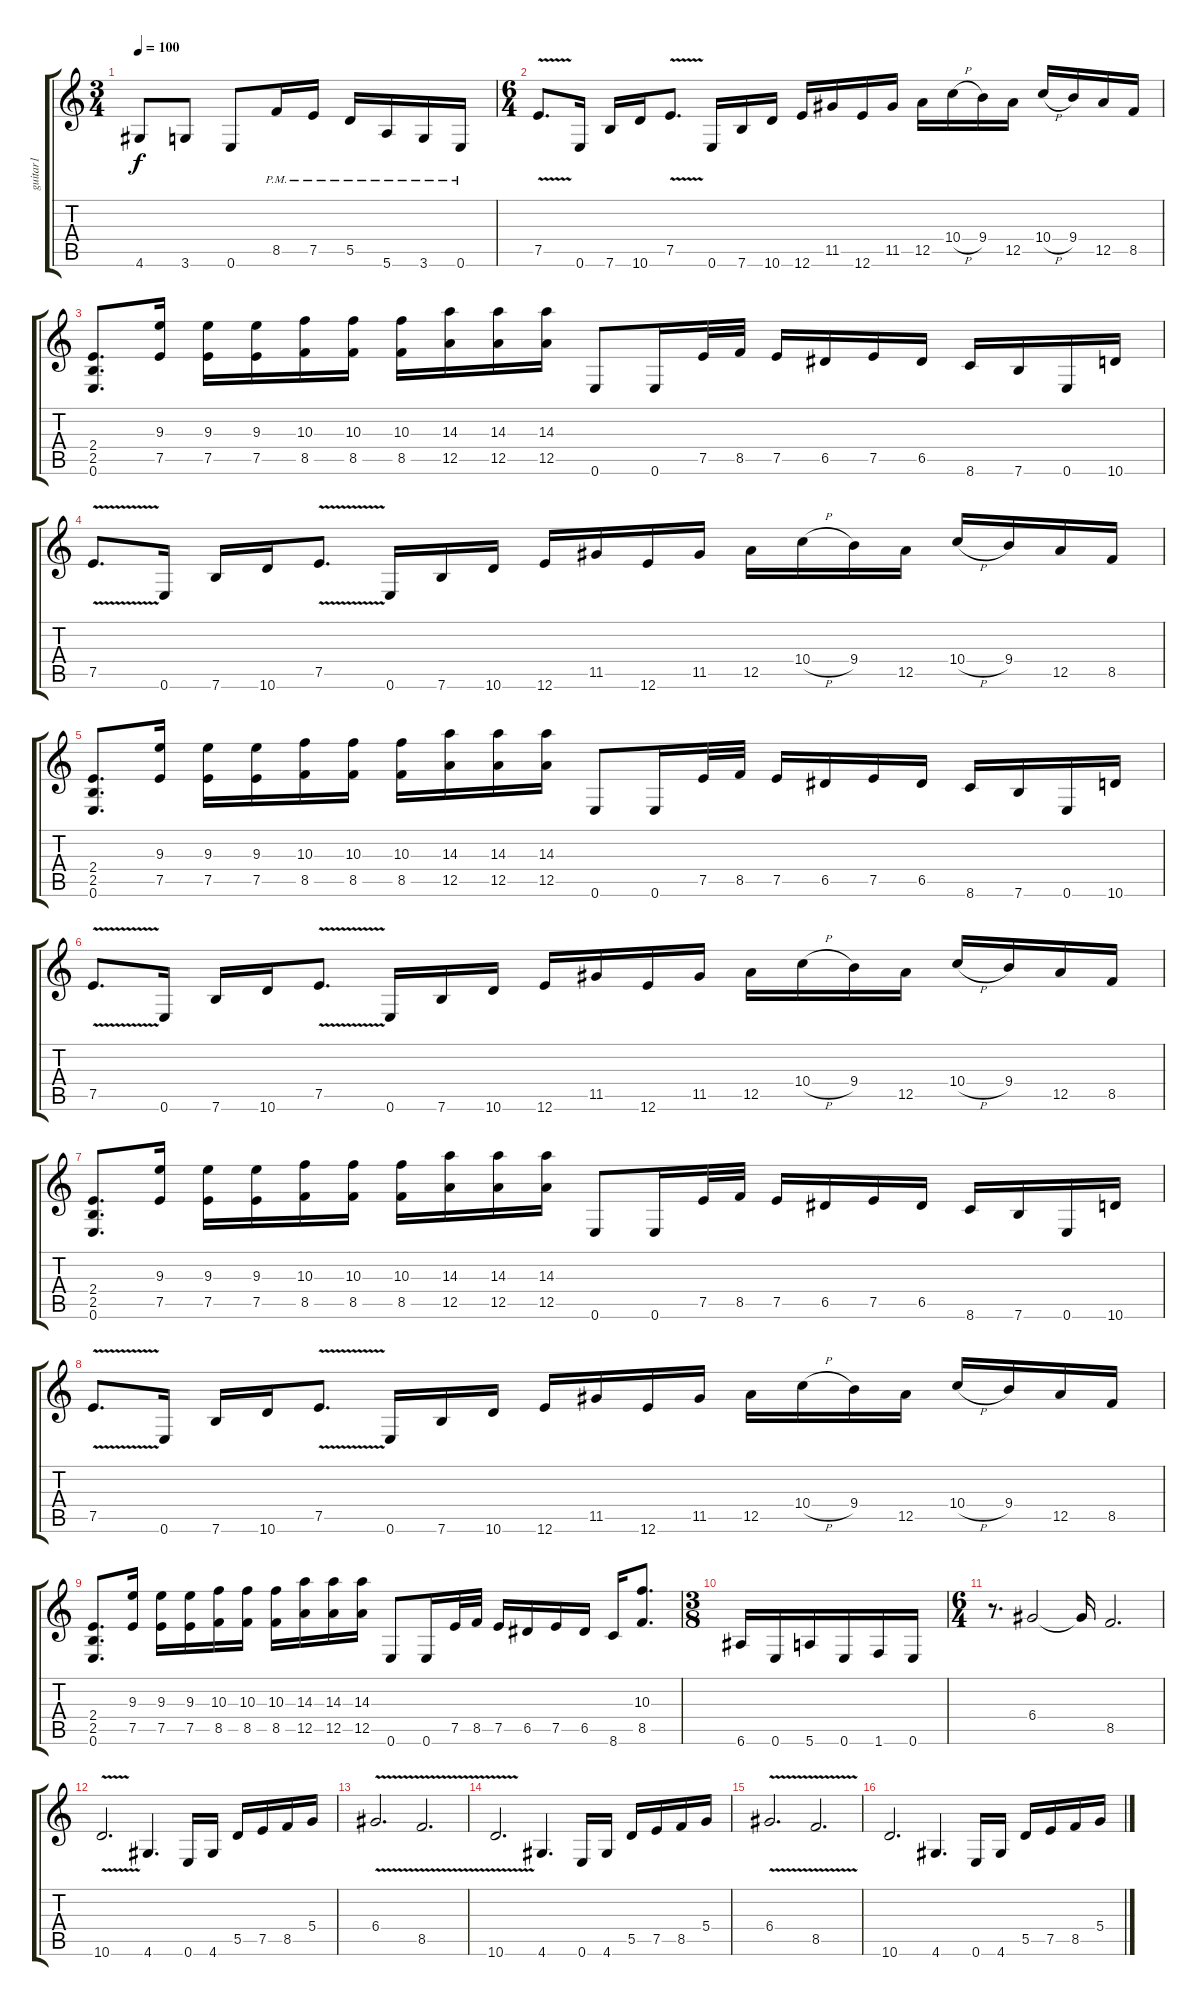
\track ("guitar1 " "guitar1 ") {instrument distortionguitar}
\staff {score tabs}
\tuning (E4 B3 G3 D3 A2 E2) {hide}
\ts (3 4)
\tempo 100
\clef g2
\ks c
4.6.8{dy f} 3.6.8 0.6.8 8.5{pm}.16 7.5{pm}.16 5.5{pm}.16 5.6{pm}.16 3.6{pm}.16 0.6{pm}.16 |
\ts (6 4)
7.5{v}.8{d} 0.6.16 7.6.16 10.6.16 7.5{v}.8{d} 0.6.16 7.6.16 10.6.16 12.6.16 11.5.16 12.6.16 11.5.16 12.5.16 10.4{h}.16 9.4.16 12.5.16 10.4{h}.16 9.4.16 12.5.16 8.5.16 |
(2.4 2.5 0.6).8{d} (9.3 7.5).16 (9.3 7.5).16 (9.3 7.5).16 (10.3 8.5).16 (10.3 8.5).16 (10.3 8.5).16 (14.3 12.5).16 (14.3 12.5).16 (14.3 12.5).16 0.6.8 0.6.16 7.5.32 8.5.32 7.5.16 6.5.16 7.5.16 6.5.16 8.6.16 7.6.16 0.6.16 10.6.16 |
7.5{v}.8{d} 0.6.16 7.6.16 10.6.16 7.5{v}.8{d} 0.6.16 7.6.16 10.6.16 12.6.16 11.5.16 12.6.16 11.5.16 12.5.16 10.4{h}.16 9.4.16 12.5.16 10.4{h}.16 9.4.16 12.5.16 8.5.16 |
(2.4 2.5 0.6).8{d} (9.3 7.5).16 (9.3 7.5).16 (9.3 7.5).16 (10.3 8.5).16 (10.3 8.5).16 (10.3 8.5).16 (14.3 12.5).16 (14.3 12.5).16 (14.3 12.5).16 0.6.8 0.6.16 7.5.32 8.5.32 7.5.16 6.5.16 7.5.16 6.5.16 8.6.16 7.6.16 0.6.16 10.6.16 |
7.5{v}.8{d} 0.6.16 7.6.16 10.6.16 7.5{v}.8{d} 0.6.16 7.6.16 10.6.16 12.6.16 11.5.16 12.6.16 11.5.16 12.5.16 10.4{h}.16 9.4.16 12.5.16 10.4{h}.16 9.4.16 12.5.16 8.5.16 |
(2.4 2.5 0.6).8{d} (9.3 7.5).16 (9.3 7.5).16 (9.3 7.5).16 (10.3 8.5).16 (10.3 8.5).16 (10.3 8.5).16 (14.3 12.5).16 (14.3 12.5).16 (14.3 12.5).16 0.6.8 0.6.16 7.5.32 8.5.32 7.5.16 6.5.16 7.5.16 6.5.16 8.6.16 7.6.16 0.6.16 10.6.16 |
7.5{v}.8{d} 0.6.16 7.6.16 10.6.16 7.5{v}.8{d} 0.6.16 7.6.16 10.6.16 12.6.16 11.5.16 12.6.16 11.5.16 12.5.16 10.4{h}.16 9.4.16 12.5.16 10.4{h}.16 9.4.16 12.5.16 8.5.16 |
(2.4 2.5 0.6).8{d} (9.3 7.5).16 (9.3 7.5).16 (9.3 7.5).16 (10.3 8.5).16 (10.3 8.5).16 (10.3 8.5).16 (14.3 12.5).16 (14.3 12.5).16 (14.3 12.5).16 0.6.8 0.6.16 7.5.32 8.5.32 7.5.16 6.5.16 7.5.16 6.5.16 8.6.16 (10.3 8.5).8{d} |
\ts (3 8)
6.6.16 0.6.16 5.6.16 0.6.16 1.6.16 0.6.16 |
\ts (6 4)
r.8{d} 6.4.2 6.4{t}.16 8.5.2{d} |
10.6{v}.2{d} 4.6.4{d} 0.6.16 4.6.16 5.5.16 7.5.16 8.5.16 5.4.16 |
6.4{v}.2{d} 8.5{v}.2{d} |
10.6{v}.2{d} 4.6.4{d} 0.6.16 4.6.16 5.5.16 7.5.16 8.5.16 5.4.16 |
6.4{v}.2{d} 8.5{v}.2{d} |
10.6.2{d} 4.6.4{d} 0.6.16 4.6.16 5.5.16 7.5.16 8.5.16 5.4.16
